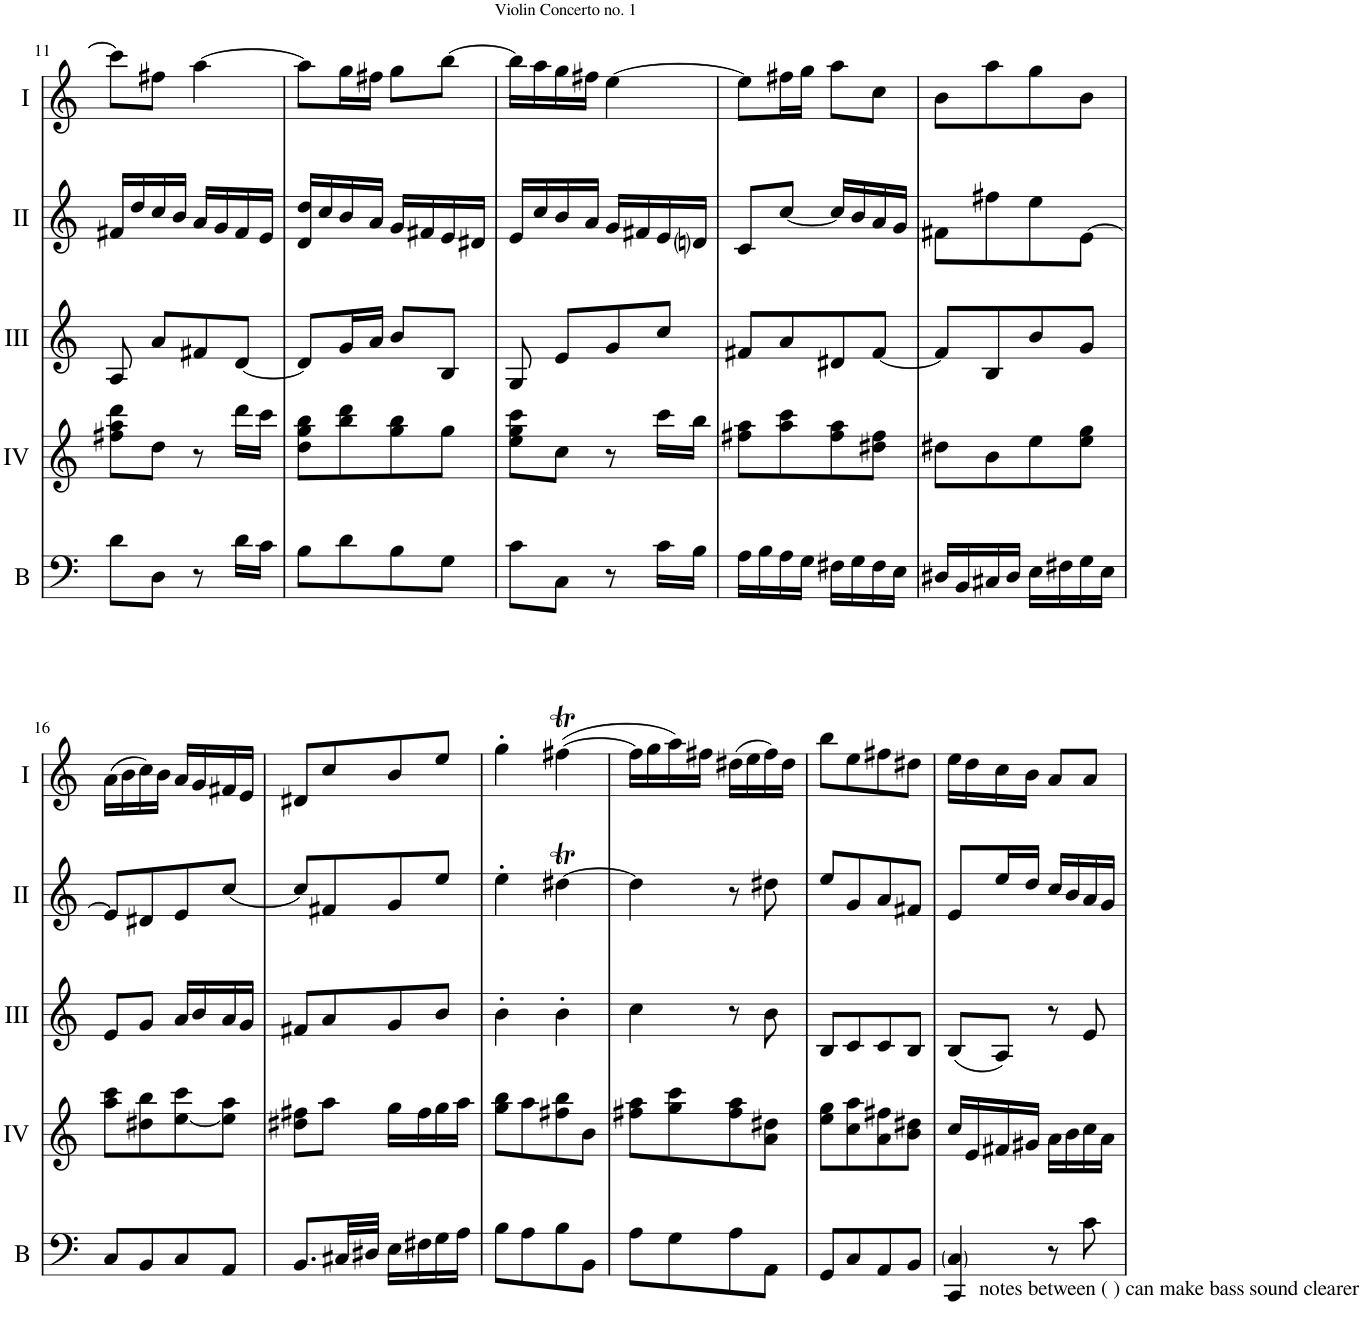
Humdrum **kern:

**kern	**kern	**kern	**kern	**kern
*part5	*part4	*part3	*part2	*part1
*staff5	*staff4	*staff3	*staff2	*staff1
*I"Bass	*I"Acc. 4	*I"Acc. 3	*I"Acc. 2	*I"Acc. 1
*I'B	*	*	*	*
!!LO:PB:g=z
*clefF4	*clefG2	*clefG2	*clefG2	*clefG2
*Trd7c12	*Trd7c12	*	*	*
*k[]	*k[]	*k[]	*k[]	*k[]
*M2/4	*M2/4	*M2/4	*M2/4	*M2/4
=11	=11	=11	=11	=11
8d\L	8ff#X\ 8aa\ 8ddd\L	8A/	16f#X/LL	8ccc\L]
.	.	.	16dd/	.
8D\J	8dd\J	8a/L	16cc/	8ff#X\J
.	.	.	16b/JJ	.
8r	8r	8f#X/	16a/LL	[4aa\
.	.	.	16g/	.
16d\LL	16ddd\LL	[8d/J	16f#/	.
16c\JJ	16ccc\JJ	.	16e/JJ	.
=12	=12	=12	=12	=12
8B\L	8dd\ 8gg\ 8bb\L	8d/L]	16d/ 16dd/LL	8aa\L]
.	.	.	16cc/	.
8d\	8bb\ 8ddd\	16g/L	16b/	16gg\L
.	.	16a/JJ	16a/JJ	16ff#X\JJ
8B\	8gg\ 8bb\	8b/L	16g/LL	8gg\L
.	.	.	16f#X/	.
8G\J	8gg\J	8B/J	16e/	[8bb\J
.	.	.	16d#X/JJ	.
=13	=13	=13	=13	=13
8c\L	8ee\ 8gg\ 8ccc\L	8G/	16e/LL	16bb\LL]
.	.	.	16cc/	16aa\
8C\J	8cc\J	8e/L	16b/	16gg\
.	.	.	16a/JJ	16ff#X\JJ
8r	8r	8g/	16g/LL	[4ee\
.	.	.	16f#X/	.
16c\LL	16ccc\LL	8cc/J	16e/	.
16B\JJ	16bb\JJ	.	16dni/JJ	.
=14	=14	=14	=14	=14
16A\LL	8ff#X\ 8aa\L	8f#X/L	8c/L	8ee\L]
16B\	.	.	.	.
16A\	8aa\ 8ccc\	8a/	[8cc/J	16ff#X\L
16G\JJ	.	.	.	16gg\JJ
16F#X\LL	8ff#\ 8aa\	8d#X/	16cc/LL]	8aa\L
16G\	.	.	16b/	.
16F#\	8dd#X\ 8ff#\J	[8f#/J	16a/	8cc\J
16E\JJ	.	.	16g/JJ	.
=15	=15	=15	=15	=15
16D#X/LL	8dd#X\L	8f#/L]	8f#X\L	8b\L
16BB/	.	.	.	.
16C#X/	8b\	8B/	8ff#X\	8aa\
16D#/JJ	.	.	.	.
16E\LL	8ee\	8b/	8ee\	8gg\
16F#X\	.	.	.	.
16G\	8ee\ 8gg\J	8g/J	[8e\J	8b\J
16E\JJ	.	.	.	.
!!LO:LB:g=z
=16	=16	=16	=16	=16
8C/L	8aa\ 8ccc\L	8e/L	8e/L]	(16a\LL
.	.	.	.	16b\
8BB/	8dd#X\ 8bb\	8g/J	8d#X/	16cc\)
.	.	.	.	16b\JJ
8C/	[8ee\ 8ccc\	16a/LL	8e/	16a/LL
.	.	16b/	.	16g/
8AA/J	8ee\] 8aa\J	16a/	[8cc/J	16f#X/
.	.	16g/JJ	.	16e/JJ
=17	=17	=17	=17	=17
8.BB/L	8dd#X\ 8ff#X\L	8f#X/L	8cc/L]	8d#X/L
.	8aa\J	8a/	8f#X/	8cc/
32C#X/LL	.	.	.	.
32D#X/JJJ	.	.	.	.
16E\LL	16gg\LL	8g/	8g/	8b/
16F#X\	16ff#\	.	.	.
16G\	16gg\	8b/J	8ee/J	8ee/J
16A\JJ	16aa\JJ	.	.	.
=18	=18	=18	=18	=18
8B\L	8gg\ 8bb\L	4b'\	4ee'\	4gg'\
8A\	8aa\	.	.	.
8B\	8ff#X\ 8bb\	4b'\	[4dd#Xt\	([4ff#Xt\
8BB\J	8b\J	.	.	.
=19	=19	=19	=19	=19
8A\L	8ff#X\ 8aa\L	4cc\	4dd#\]	16ff#\LL]
.	.	.	.	16gg\
8G\	8gg\ 8ccc\	.	.	16aa\)
.	.	.	.	16ff#X\JJ
8A\	8ff#\ 8aa\	8r	8r	(16dd#X\LL
.	.	.	.	16ee\
8AA\J	8a\ 8dd#X\J	8b\	8dd#X\	16ff#\)
.	.	.	.	16dd#\JJ
=20	=20	=20	=20	=20
8GG/L	8ee\ 8gg\L	8B/L	8ee/L	8bb\L
8C/	8cc\ 8aa\	8c/	8g/	8ee\
8AA/	8a\ 8ff#X\	8c/	8a/	8ff#X\
8BB/J	8b\ 8dd#X\J	8B/J	8f#X/J	8dd#X\J
=21	=21	=21	=21	=21
!LO:TX:b:t=notes between ( ) can make bass sound clearer	!	!	!	!
4CC/ 4C/	16cc/LL	(8B/L	8e/L	16ee\LL
.	16e/	.	.	16dd\
.	16f#X/	8A/J)	16ee/L	16cc\
.	16g#X/JJ	.	16dd/JJ	16b\JJ
8r	16a\LL	8r	16cc/LL	8a/L
.	16b\	.	16b/	.
8c\	16cc\	8e/	16a/	8a/J
.	16a\JJ	.	16g/JJ	.
=	=	=	=	=
*-	*-	*-	*-	*-
